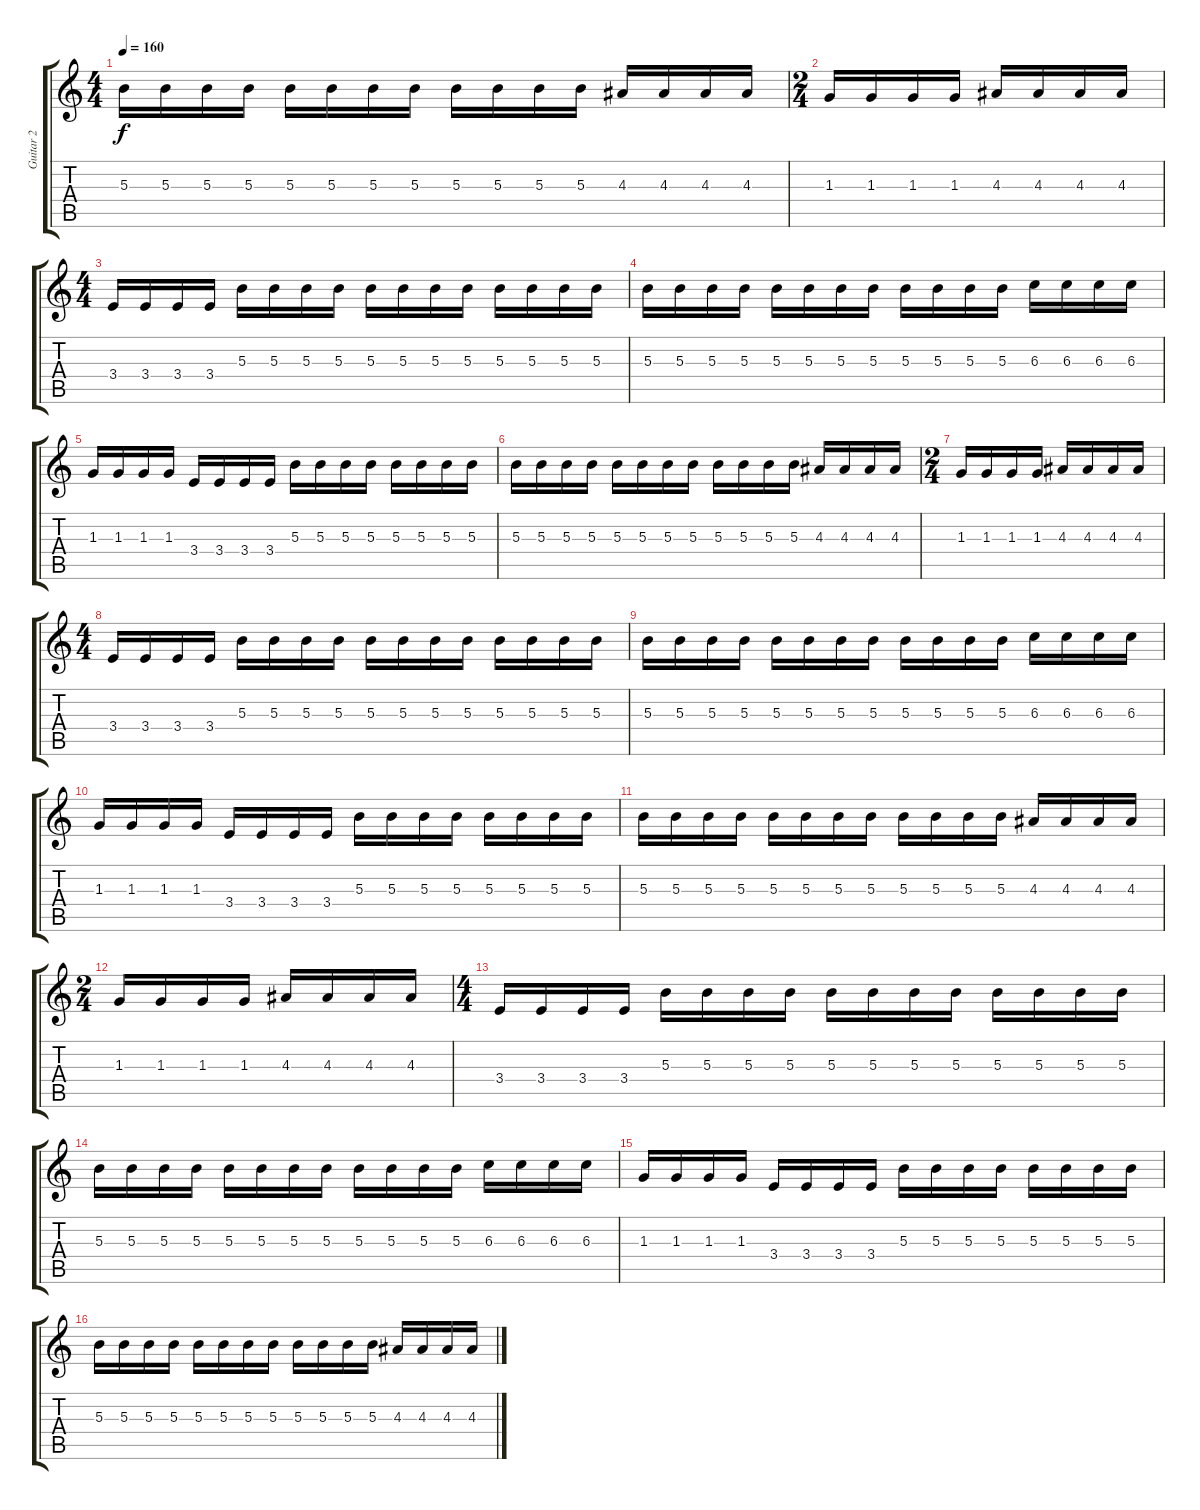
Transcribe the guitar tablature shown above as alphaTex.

\track ("Guitar 2" "Guitar 2") {instrument distortionguitar}
\staff {score tabs}
\tuning (Eb4 Bb3 Gb3 Db3 Ab2 Eb2) {hide}
\ts (4 4)
\tempo 160
\clef g2
\ks c
5.3.16{dy f} 5.3.16 5.3.16 5.3.16 5.3.16 5.3.16 5.3.16 5.3.16 5.3.16 5.3.16 5.3.16 5.3.16 4.3.16 4.3.16 4.3.16 4.3.16 |
\ts (2 4)
1.3.16 1.3.16 1.3.16 1.3.16 4.3.16 4.3.16 4.3.16 4.3.16 |
\ts (4 4)
3.4.16 3.4.16 3.4.16 3.4.16 5.3.16 5.3.16 5.3.16 5.3.16 5.3.16 5.3.16 5.3.16 5.3.16 5.3.16 5.3.16 5.3.16 5.3.16 |
5.3.16 5.3.16 5.3.16 5.3.16 5.3.16 5.3.16 5.3.16 5.3.16 5.3.16 5.3.16 5.3.16 5.3.16 6.3.16 6.3.16 6.3.16 6.3.16 |
1.3.16 1.3.16 1.3.16 1.3.16 3.4.16 3.4.16 3.4.16 3.4.16 5.3.16 5.3.16 5.3.16 5.3.16 5.3.16 5.3.16 5.3.16 5.3.16 |
5.3.16 5.3.16 5.3.16 5.3.16 5.3.16 5.3.16 5.3.16 5.3.16 5.3.16 5.3.16 5.3.16 5.3.16 4.3.16 4.3.16 4.3.16 4.3.16 |
\ts (2 4)
1.3.16 1.3.16 1.3.16 1.3.16 4.3.16 4.3.16 4.3.16 4.3.16 |
\ts (4 4)
3.4.16 3.4.16 3.4.16 3.4.16 5.3.16 5.3.16 5.3.16 5.3.16 5.3.16 5.3.16 5.3.16 5.3.16 5.3.16 5.3.16 5.3.16 5.3.16 |
5.3.16 5.3.16 5.3.16 5.3.16 5.3.16 5.3.16 5.3.16 5.3.16 5.3.16 5.3.16 5.3.16 5.3.16 6.3.16 6.3.16 6.3.16 6.3.16 |
1.3.16 1.3.16 1.3.16 1.3.16 3.4.16 3.4.16 3.4.16 3.4.16 5.3.16 5.3.16 5.3.16 5.3.16 5.3.16 5.3.16 5.3.16 5.3.16 |
5.3.16 5.3.16 5.3.16 5.3.16 5.3.16 5.3.16 5.3.16 5.3.16 5.3.16 5.3.16 5.3.16 5.3.16 4.3.16 4.3.16 4.3.16 4.3.16 |
\ts (2 4)
1.3.16 1.3.16 1.3.16 1.3.16 4.3.16 4.3.16 4.3.16 4.3.16 |
\ts (4 4)
3.4.16 3.4.16 3.4.16 3.4.16 5.3.16 5.3.16 5.3.16 5.3.16 5.3.16 5.3.16 5.3.16 5.3.16 5.3.16 5.3.16 5.3.16 5.3.16 |
5.3.16 5.3.16 5.3.16 5.3.16 5.3.16 5.3.16 5.3.16 5.3.16 5.3.16 5.3.16 5.3.16 5.3.16 6.3.16 6.3.16 6.3.16 6.3.16 |
1.3.16 1.3.16 1.3.16 1.3.16 3.4.16 3.4.16 3.4.16 3.4.16 5.3.16 5.3.16 5.3.16 5.3.16 5.3.16 5.3.16 5.3.16 5.3.16 |
5.3.16 5.3.16 5.3.16 5.3.16 5.3.16 5.3.16 5.3.16 5.3.16 5.3.16 5.3.16 5.3.16 5.3.16 4.3.16 4.3.16 4.3.16 4.3.16
